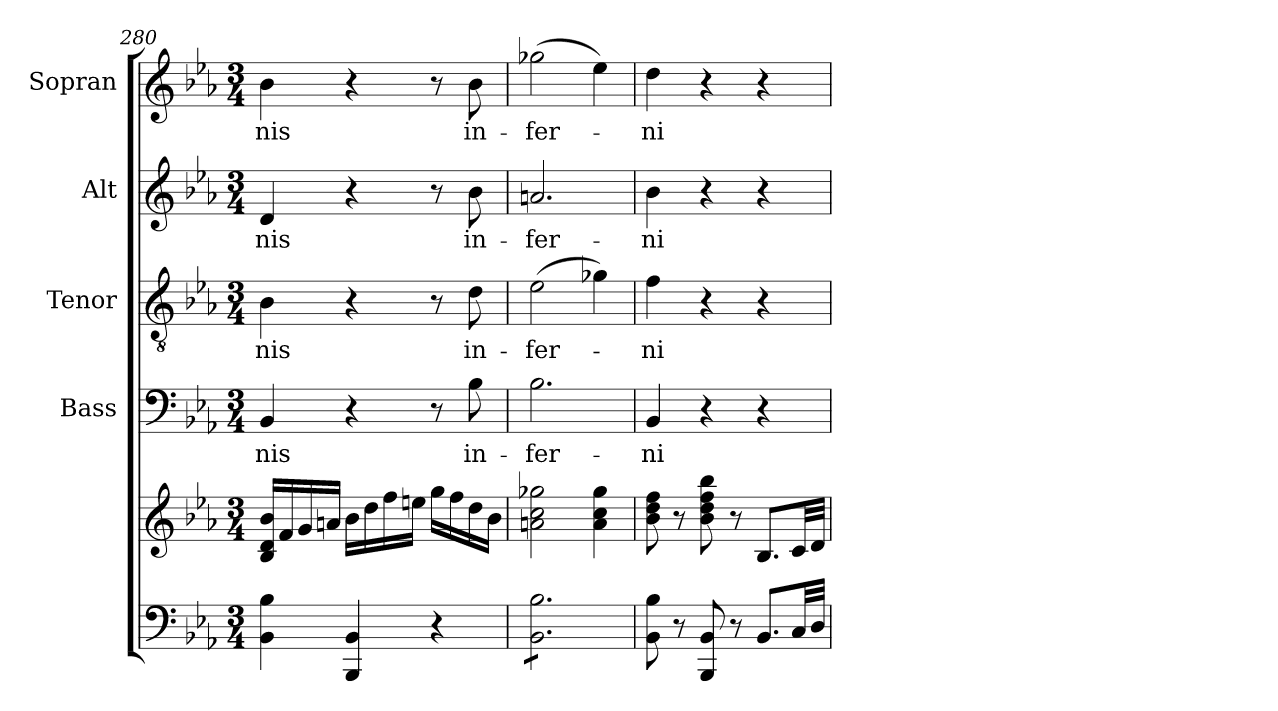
**kern	**kern	**kern	**text	**kern	**text	**kern	**text	**kern	**text
*part5	*part5	*part4	*part4	*part3	*part3	*part2	*part2	*part1	*part1
*staff6	*staff5	*staff4	*staff4	*staff3	*staff3	*staff2	*staff2	*staff1	*staff1
*	*	*I"Bass	*	*I"Tenor	*	*I"Alt	*	*I"Sopran	*
*	*	*I'B.	*	*I'T.	*	*I'A.	*	*I'S.	*
*clefF4	*clefG2	*clefF4	*	*clefGv2	*	*clefG2	*	*clefG2	*
*k[b-e-a-]	*k[b-e-a-]	*k[b-e-a-]	*	*k[b-e-a-]	*	*k[b-e-a-]	*	*k[b-e-a-]	*
*E-:	*E-:	*E-:	*	*E-:	*	*E-:	*	*E-:	*
*M3/4	*M3/4	*M3/4	*	*M3/4	*	*M3/4	*	*M3/4	*
=280	=280	=280	=280	=280	=280	=280	=280	=280	=280
!	!	!	!LO:LY:b	!	!LO:LY:b	!	!LO:LY:b	!	!LO:LY:b
4BB-\ 4B-\	16B-/ 16d/ 16b-/LL	4BB-/	-nis	4B-\	-nis	4d/	-nis	4b-\	-nis
.	16f/	.	.	.	.	.	.	.	.
.	16g/	.	.	.	.	.	.	.	.
.	16an/JJ	.	.	.	.	.	.	.	.
4BBB-/ 4BB-/	16b-\LL	4r	.	4r	.	4r	.	4r	.
.	16dd\	.	.	.	.	.	.	.	.
.	16ff\	.	.	.	.	.	.	.	.
.	16een\JJ	.	.	.	.	.	.	.	.
4r	16gg\LL	8r	.	8r	.	8r	.	8r	.
.	16ff\	.	.	.	.	.	.	.	.
!	!	!	!LO:LY:b	!	!LO:LY:b	!	!LO:LY:b	!	!LO:LY:b
.	16dd\	8B-\	in-	8d\	in-	8b-\	in-	8b-\	in-
.	16b-\JJ	.	.	.	.	.	.	.	.
=281	=281	=281	=281	=281	=281	=281	=281	=281	=281
!	!	!	!LO:LY:b	!	!LO:LY:b	!	!LO:LY:b	!	!LO:LY:b
*tremolo	*	*	*	*	*	*	*	*	*
8BB-\ 8B-\L	2an\ 2cc\ 2gg-X\	2.B-\	-fer-	(>2e-\	-fer-	2.an/	-fer-	(>2gg-X\	-fer-
8BB-\ 8B-\	.	.	.	.	.	.	.	.	.
8BB-\ 8B-\	.	.	.	.	.	.	.	.	.
8BB-\ 8B-\	.	.	.	.	.	.	.	.	.
8BB-\ 8B-\	4a\ 4cc\ 4gg-\	.	.	4g-X\)	.	.	.	4ee-\)	.
8BB-\ 8B-\J	.	.	.	.	.	.	.	.	.
*Xtremolo	*	*	*	*	*	*	*	*	*
=282	=282	=282	=282	=282	=282	=282	=282	=282	=282
!	!	!	!LO:LY:b	!	!LO:LY:b	!	!LO:LY:b	!	!LO:LY:b
8BB-\ 8B-\	8b-\ 8dd\ 8ff\	4BB-/	-ni	4f\	-ni	4b-\	-ni	4dd\	-ni
8r	8r	.	.	.	.	.	.	.	.
8BBB-/ 8BB-/	8b-\ 8dd\ 8ff\ 8bb-\	4r	.	4r	.	4r	.	4r	.
8r	8r	.	.	.	.	.	.	.	.
8.BB-/L	8.B-/L	4r	.	4r	.	4r	.	4r	.
32C/LL	32c/LL	.	.	.	.	.	.	.	.
32D/JJJ	32d/JJJ	.	.	.	.	.	.	.	.
=	=	=	=	=	=	=	=	=	=
*-	*-	*-	*-	*-	*-	*-	*-	*-	*-
